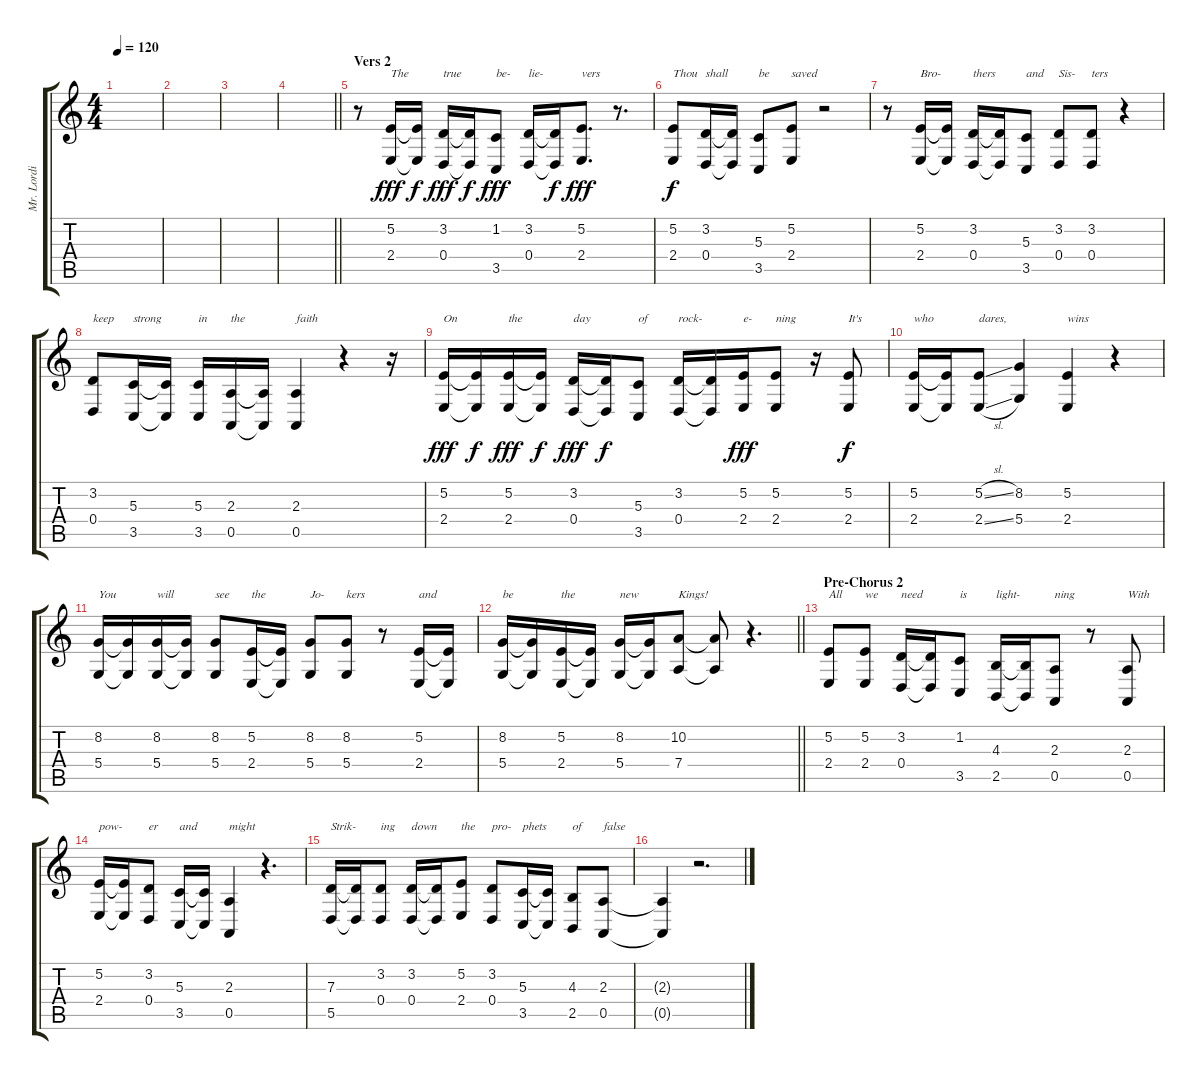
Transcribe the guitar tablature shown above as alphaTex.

\track ("Mr. Lordi (Lead Singer)" "Mr. Lordi ") {instrument lead2sawtooth}
\staff {score tabs}
\tuning (E4 B3 G3 D3 A2 E2) {hide}
\ts (4 4)
\tempo 120
\clef g2
\ks c
|
|
|
\barLineRight lightlight
|
\section ("" "Vers 2")
r.8 (5.2 2.4).16{txt "The" dy fff} (5.2{t} 2.4{t}).16{dy f} (3.2 0.4).16{txt "true" dy fff} (3.2{t} 0.4{t}).16{dy f} (1.2 3.5).8{txt "be-" dy fff} (3.2 0.4).16{txt "lie-"} (3.2{t} 0.4{t}).16{dy f} (5.2 2.4).8{d txt "vers" dy fff} r.8{d} |
(5.2 2.4).8{txt "Thou" dy f} (3.2 0.4).16{txt "shall"} (3.2{t} 0.4{t}).16 (5.3 3.5).8{txt "be"} (5.2 2.4).8{txt "saved"} r.2 |
r.8 (5.2 2.4).16{txt "Bro-"} (5.2{t} 2.4{t}).16 (3.2 0.4).16{txt "thers"} (3.2{t} 0.4{t}).16 (5.3 3.5).8{txt "and"} (3.2 0.4).8{txt "Sis-"} (3.2 0.4).8{txt "ters"} r.4 |
(3.2 0.4).8{txt "keep"} (5.3 3.5).16{txt "strong"} (5.3{t} 3.5{t}).16 (5.3 3.5).16{txt "in"} (2.3 0.5).16{txt "the"} (2.3{t} 0.5{t}).16 (2.3 0.5).4{txt "faith"} r.4 r.16 |
(5.2 2.4).16{txt "On" dy fff} (5.2{t} 2.4{t}).16{dy f} (5.2 2.4).16{txt "the" dy fff} (5.2{t} 2.4{t}).16{dy f} (3.2 0.4).16{txt "day" dy fff} (3.2{t} 0.4{t}).16{dy f} (5.3 3.5).8{txt "of"} (3.2 0.4).16{txt "rock-"} (3.2{t} 0.4{t}).16 (5.2 2.4).16{txt "e-" dy fff} (5.2 2.4).8{txt "ning"} r.16 (5.2 2.4).8{txt "It's" dy f} |
(5.2 2.4).16{txt "who"} (5.2{t} 2.4{t}).16 (5.2{sl} 2.4{sl}).8{txt "dares,"} (8.2 5.4).4 (5.2 2.4).4{txt "wins"} r.4 |
(8.2 5.4).16{txt "You"} (8.2{t} 5.4{t}).16 (8.2 5.4).16{txt "will"} (8.2{t} 5.4{t}).16 (8.2 5.4).8{txt "see"} (5.2 2.4).16{txt "the"} (5.2{t} 2.4{t}).16 (8.2 5.4).8{txt "Jo-"} (8.2 5.4).8{txt "kers"} r.8 (5.2 2.4).16{txt "and"} (5.2{t} 2.4{t}).16 |
\barLineRight lightlight
(8.2 5.4).16{txt "be"} (8.2{t} 5.4{t}).16 (5.2 2.4).16{txt "the"} (5.2{t} 2.4{t}).16 (8.2 5.4).16{txt "new"} (8.2{t} 5.4{t}).16 (10.2 7.4).8{txt "Kings!"} (10.2{t} 7.4{t}).8 r.4{d} |
\section ("" "Pre-Chorus 2")
(5.2 2.4).8{txt "All"} (5.2 2.4).8{txt "we"} (3.2 0.4).16{txt "need"} (3.2{t} 0.4{t}).16 (1.2 3.5).8{txt "is"} (4.3 2.5).16{txt "light-"} (4.3{t} 2.5{t}).16 (2.3 0.5).8{txt "ning"} r.8 (2.3 0.5).8{txt "With"} |
(5.2 2.4).16{txt "pow-"} (5.2{t} 2.4{t}).16 (3.2 0.4).8{txt "er"} (5.3 3.5).16{txt "and"} (5.3{t} 3.5{t}).16 (2.3 0.5).4{txt "might"} r.4{d} |
(7.3 5.5).16{txt "Strik-"} (7.3{t} 5.5{t}).16 (3.2 0.4).8{txt "ing"} (3.2 0.4).16{txt "down"} (3.2{t} 0.4{t}).16 (5.2 2.4).8{txt "the"} (3.2 0.4).8{txt "pro-"} (5.3 3.5).16{txt "phets"} (5.3{t} 3.5{t}).16 (4.3 2.5).8{txt "of"} (2.3 0.5).8{txt "false"} |
(2.3{t} 0.5{t}).4 r.2{d}
